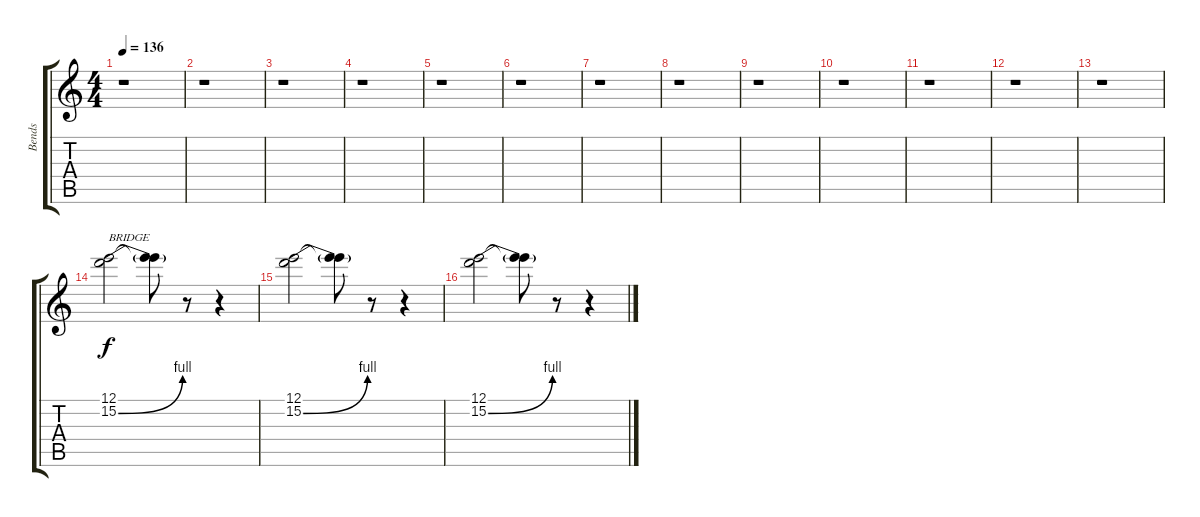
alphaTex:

\track ("Bends" "Bends") {instrument distortionguitar}
\staff {score tabs}
\tuning (E4 B3 G3 D3 A2 E2) {hide}
\ts (4 4)
\tempo 136
\clef g2
\ks c
r.1{dy f} |
r.1 |
r.1 |
r.1 |
r.1 |
r.1 |
r.1 |
r.1 |
r.1 |
r.1 |
r.1 |
r.1 |
r.1 |
(12.1 15.2{be (bend 0 0 60 4)}).2{txt "BRIDGE"} (12.1{t} 15.2{t}).8 r.8 r.4 |
(12.1 15.2{be (bend 0 0 60 4)}).2 (12.1{t} 15.2{t}).8 r.8 r.4 |
(12.1 15.2{be (bend 0 0 60 4)}).2 (12.1{t} 15.2{t}).8 r.8 r.4
